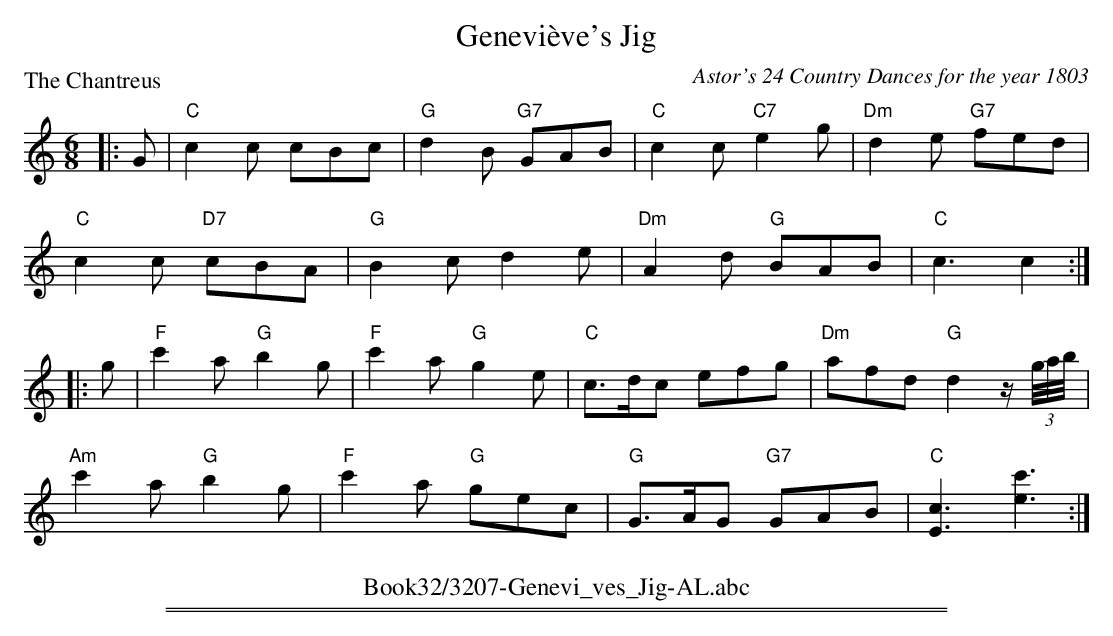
X:1
T: Geneviève's Jig
P: The Chantreus
C:Astor's 24 Country Dances for the year 1803
M:6/8
L:1/8
K:C
|:G|"C"c2 c cBc|"G"d2B "G7"GAB|"C"c2c "C7"e2g|"Dm"d2e "G7"fed|
    "C"c2c "D7"cBA|"G"B2c d2e|"Dm"A2d "G"BAB|"C"c3 c2:|
|:g|"F"c'2a "G"b2g|"F"c'2a "G"g2e|"C"c>dc efg|"Dm"afd "G"d2 z/(3g/4a/4b/4|
    "Am"c'2a "G"b2g|"F"c'2a "G"gec|"G"G>AG "G7"GAB|"C"[c3E3] [c'3e3]:|
